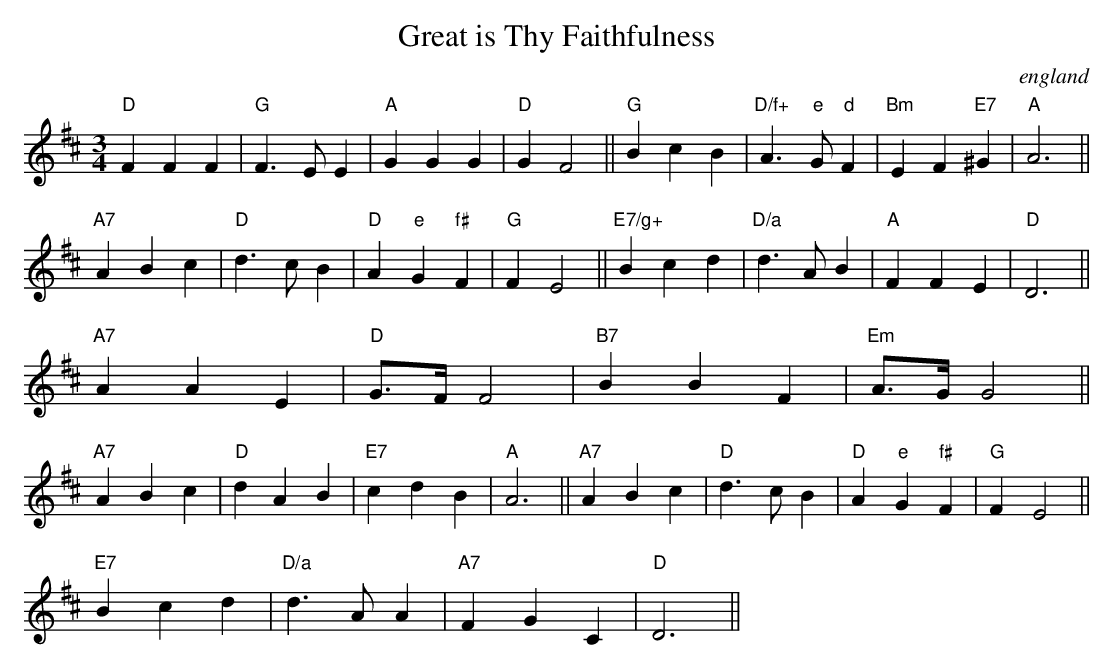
X:1
T:Great is Thy Faithfulness
O:england
M:3/4
L:1/4
K:D
"D"FFF|"G"F3/2E/2E|"A"GGG|"D"GF2||"G"BcB|"D/f+"A3/2"e"G/2"d"F|"Bm"EF"E7"^G|\
"A"A3||
"A7"ABc|"D"d3/2c/2B|"D"A"e"G"f#"F|"G"FE2||"E7/g+"Bcd|"D/a"d3/2A/2B|"A"FFE|\
"D"D3||
"A7"AAE|"D"G3/4F/4F2|"B7"BBF|"Em"A3/4G/4G2||
"A7"ABc|"D"dAB|"E7"cdB|"A"A3||"A7"ABc|"D"d3/2c/2B|"D"A"e"G"f#"F|"G"FE2||
"E7"Bcd|"D/a"d3/2A/2A|"A7"FGC|"D"D3||
